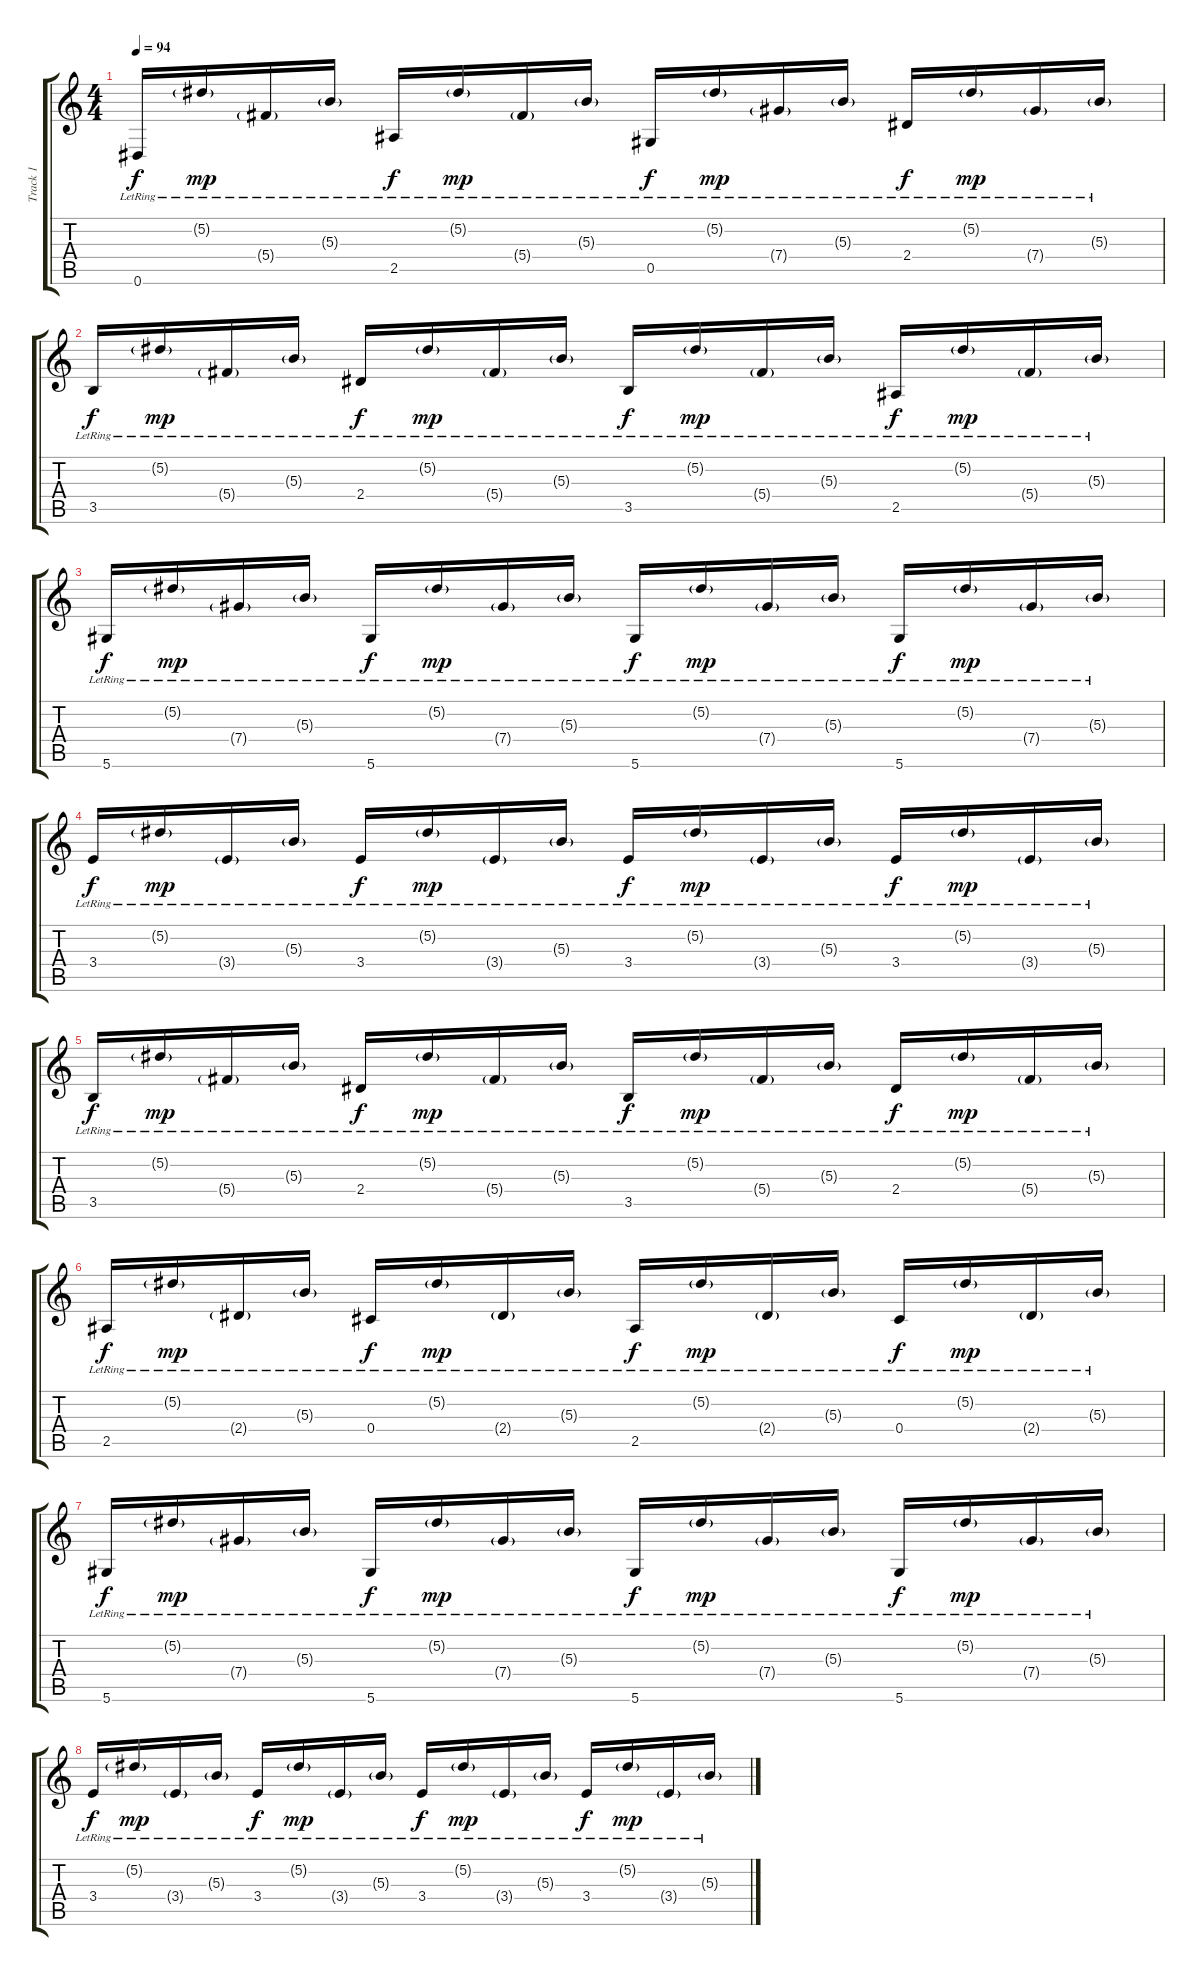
\track ("Track 1" "Track 1") {instrument acousticguitarsteel}
\staff {score tabs}
\tuning (Eb4 Bb3 Gb3 Db3 Ab2 Eb2) {hide}
\ts (4 4)
\tempo 94
\clef g2
\ks c
0.6{lr}.16{dy f} 5.2{g lr}.16{dy mp} 5.4{g lr}.16 5.3{g lr}.16 2.5{lr}.16{dy f} 5.2{g lr}.16{dy mp} 5.4{g lr}.16 5.3{g lr}.16 0.5{lr}.16{dy f} 5.2{g lr}.16{dy mp} 7.4{g lr}.16 5.3{g lr}.16 2.4{lr}.16{dy f} 5.2{g lr}.16{dy mp} 7.4{g lr}.16 5.3{g lr}.16 |
3.5{lr}.16{dy f} 5.2{g lr}.16{dy mp} 5.4{g lr}.16 5.3{g lr}.16 2.4{lr}.16{dy f} 5.2{g lr}.16{dy mp} 5.4{g lr}.16 5.3{g lr}.16 3.5{lr}.16{dy f} 5.2{g lr}.16{dy mp} 5.4{g lr}.16 5.3{g lr}.16 2.5{lr}.16{dy f} 5.2{g lr}.16{dy mp} 5.4{g lr}.16 5.3{g lr}.16 |
5.6{lr}.16{dy f} 5.2{g lr}.16{dy mp} 7.4{g lr}.16 5.3{g lr}.16 5.6{lr}.16{dy f} 5.2{g lr}.16{dy mp} 7.4{g lr}.16 5.3{g lr}.16 5.6{lr}.16{dy f} 5.2{g lr}.16{dy mp} 7.4{g lr}.16 5.3{g lr}.16 5.6{lr}.16{dy f} 5.2{g lr}.16{dy mp} 7.4{g lr}.16 5.3{g lr}.16 |
3.4{lr}.16{dy f} 5.2{g lr}.16{dy mp} 3.4{g lr}.16 5.3{g lr}.16 3.4{lr}.16{dy f} 5.2{g lr}.16{dy mp} 3.4{g lr}.16 5.3{g lr}.16 3.4{lr}.16{dy f} 5.2{g lr}.16{dy mp} 3.4{g lr}.16 5.3{g lr}.16 3.4{lr}.16{dy f} 5.2{g lr}.16{dy mp} 3.4{g lr}.16 5.3{g lr}.16 |
3.5{lr}.16{dy f} 5.2{g lr}.16{dy mp} 5.4{g lr}.16 5.3{g lr}.16 2.4{lr}.16{dy f} 5.2{g lr}.16{dy mp} 5.4{g lr}.16 5.3{g lr}.16 3.5{lr}.16{dy f} 5.2{g lr}.16{dy mp} 5.4{g lr}.16 5.3{g lr}.16 2.4{lr}.16{dy f} 5.2{g lr}.16{dy mp} 5.4{g lr}.16 5.3{g lr}.16 |
2.5{lr}.16{dy f} 5.2{g lr}.16{dy mp} 2.4{g lr}.16 5.3{g lr}.16 0.4{lr}.16{dy f} 5.2{g lr}.16{dy mp} 2.4{g lr}.16 5.3{g lr}.16 2.5{lr}.16{dy f} 5.2{g lr}.16{dy mp} 2.4{g lr}.16 5.3{g lr}.16 0.4{lr}.16{dy f} 5.2{g lr}.16{dy mp} 2.4{g lr}.16 5.3{g lr}.16 |
5.6{lr}.16{dy f} 5.2{g lr}.16{dy mp} 7.4{g lr}.16 5.3{g lr}.16 5.6{lr}.16{dy f} 5.2{g lr}.16{dy mp} 7.4{g lr}.16 5.3{g lr}.16 5.6{lr}.16{dy f} 5.2{g lr}.16{dy mp} 7.4{g lr}.16 5.3{g lr}.16 5.6{lr}.16{dy f} 5.2{g lr}.16{dy mp} 7.4{g lr}.16 5.3{g lr}.16 |
3.4{lr}.16{dy f} 5.2{g lr}.16{dy mp} 3.4{g lr}.16 5.3{g lr}.16 3.4{lr}.16{dy f} 5.2{g lr}.16{dy mp} 3.4{g lr}.16 5.3{g lr}.16 3.4{lr}.16{dy f} 5.2{g lr}.16{dy mp} 3.4{g lr}.16 5.3{g lr}.16 3.4{lr}.16{dy f} 5.2{g lr}.16{dy mp} 3.4{g lr}.16 5.3{g lr}.16
